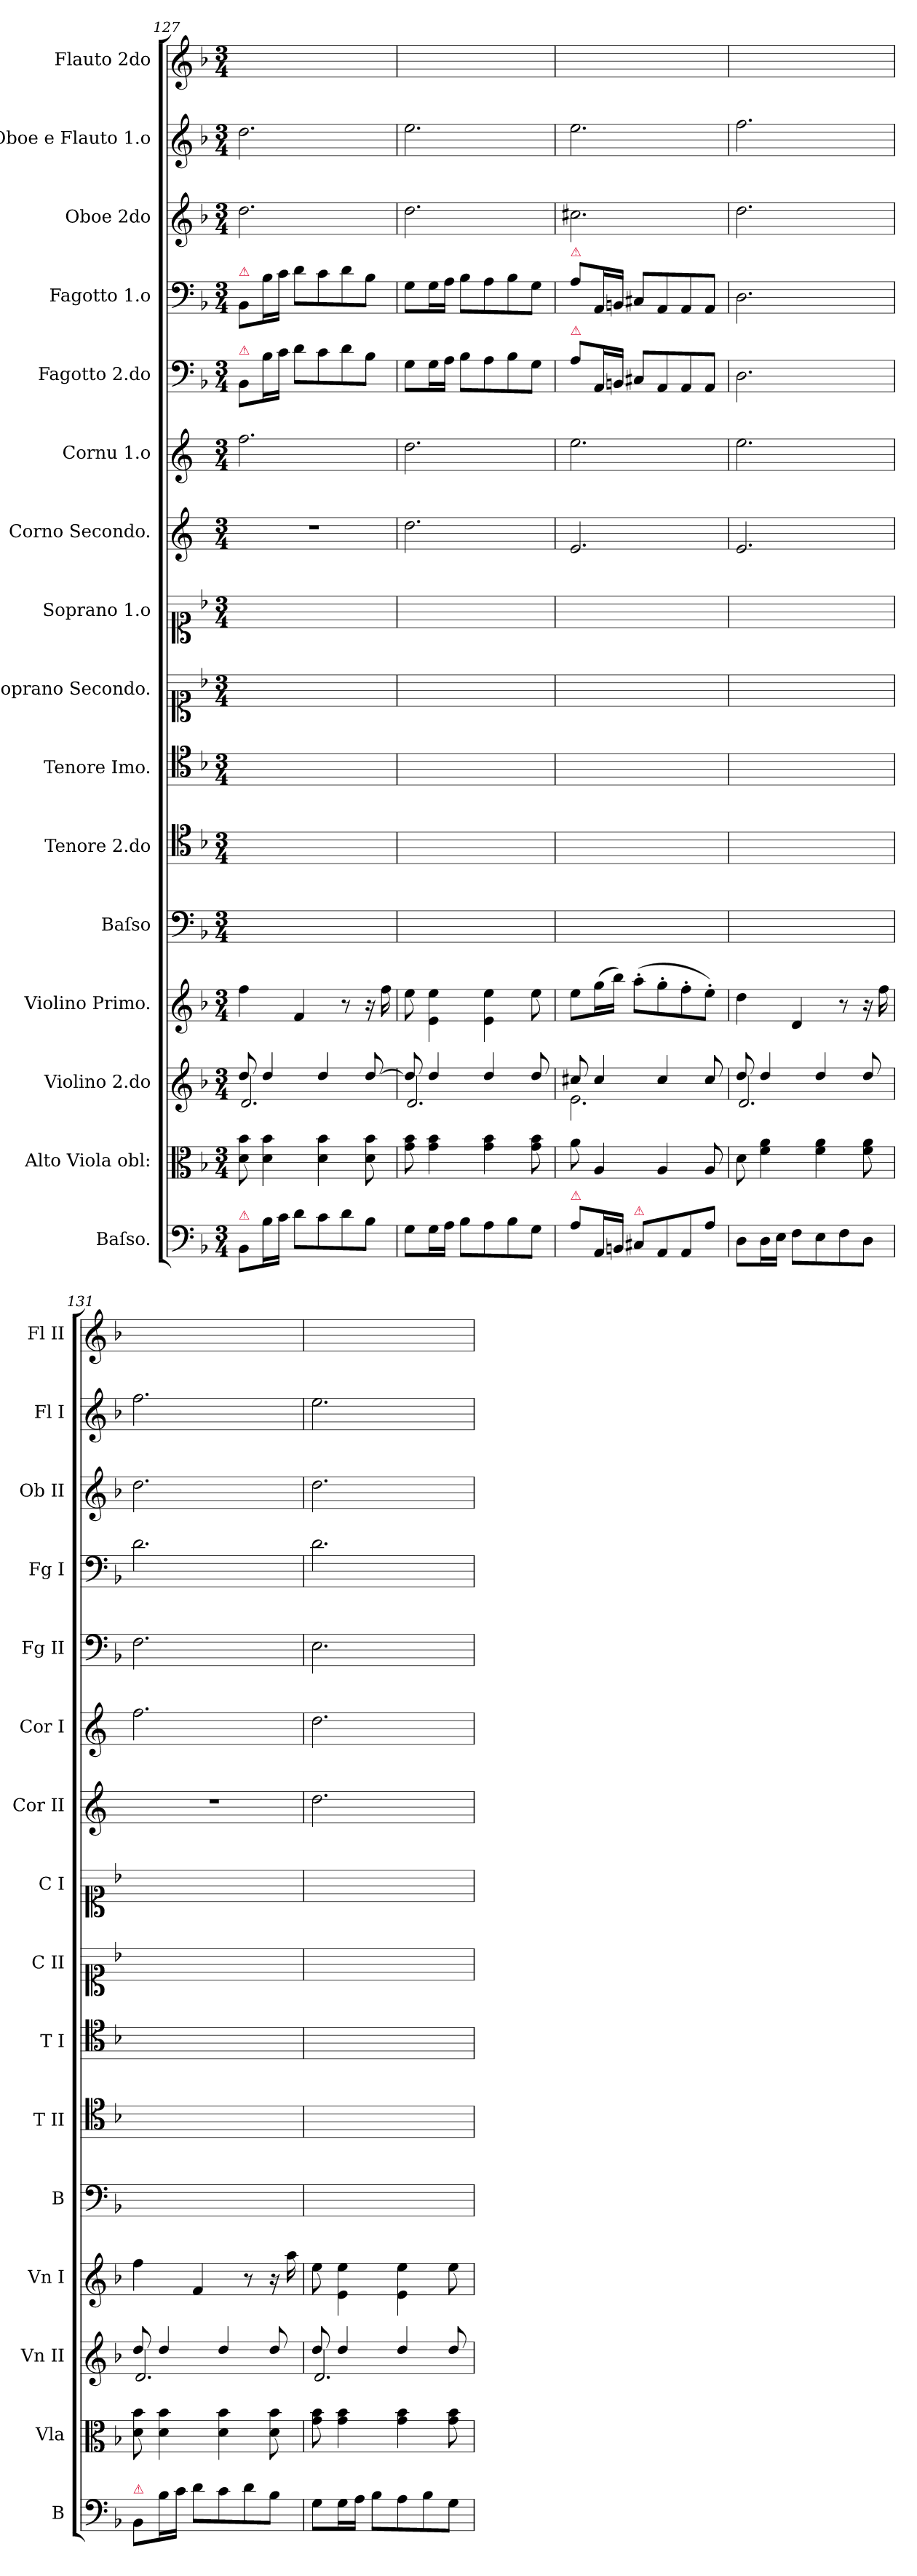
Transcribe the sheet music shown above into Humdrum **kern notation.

**kern	**kern	**kern	**kern	**kern	**kern	**kern	**kern	**kern	**kern	**kern	**kern	**kern	**kern	**kern	**kern
*part16	*part15	*part14	*part13	*part12	*part11	*part10	*part9	*part8	*part7	*part6	*part5	*part4	*part3	*part2	*part1
*staff16	*staff15	*staff14	*staff13	*staff12	*staff11	*staff10	*staff9	*staff8	*staff7	*staff6	*staff5	*staff4	*staff3	*staff2	*staff1
*I"Baſso.	*I"Alto Viola obl:	*I"Violino 2.do	*I"Violino Primo.	*I"Baſso	*I"Tenore 2.do	*I"Tenore Imo.	*I"Soprano Secondo.	*I"Soprano 1.o	*I"Corno Secondo.	*I"Cornu 1.o	*I"Fagotto 2.do	*I"Fagotto 1.o	*I"Oboe 2do	*I"Oboe e Flauto 1.o	*I"Flauto 2do
*I'B	*I'Vla	*I'Vn II	*I'Vn I	*I'B	*I'T II	*I'T I	*I'C II	*I'C I	*I'Cor II	*I'Cor I	*I'Fg II	*I'Fg I	*I'Ob II	*I'Fl I	*I'Fl II
*clefF4	*clefC3	*clefG2	*clefG2	*clefF4	*clefC4	*clefC4	*clefC1	*clefC1	*clefG2	*clefG2	*clefF4	*clefF4	*clefG2	*clefG2	*clefG2
*	*	*	*	*	*	*	*	*	*ITrd4c7	*ITrd4c7	*	*	*	*	*
*k[b-]	*k[b-]	*k[b-]	*k[b-]	*k[b-]	*k[b-]	*k[b-]	*k[b-]	*k[b-]	*k[b-]	*k[b-]	*k[b-]	*k[b-]	*k[b-]	*k[b-]	*k[b-]
*d:	*d:	*d:	*d:	*d:	*d:	*d:	*d:	*d:	*	*	*d:	*d:	*d:	*d:	*d:
*M3/4	*M3/4	*M3/4	*M3/4	*M3/4	*M3/4	*M3/4	*M3/4	*M3/4	*M3/4	*M3/4	*M3/4	*M3/4	*M3/4	*M3/4	*M3/4
=127	=127	=127	=127	=127	=127	=127	=127	=127	=127	=127	=127	=127	=127	=127	=127
*	*	*^	*	*	*	*	*	*	*	*	*	*	*	*	*
!	!	!	!	!	!	!	!	!	!	!	!	!	!LO:TX:a:color=crimson:t=⚠	!	!	!
!	!	!	!	!	!	!	!	!	!	!	!	!LO:TX:a:color=crimson:t=⚠	!	!	!	!
!LO:TX:a:color=crimson:t=⚠	!	!	!	!	!	!	!	!	!	!	!	!	!	!	!	!
8BB-/L	8d\ 8b-\	8dd/	2.d/	4ff\	2.ryy	2.ryy	2.ryy	2.ryy	2.ryy	2.r	2.b-\	8BB-/L	8BB-/L	2.dd\	2.dd\	2.ryy
16B-\L	4d\ 4b-\	4dd/	.	.	.	.	.	.	.	.	.	16B-\L	16B-\L	.	.	.
16c\JJ	.	.	.	.	.	.	.	.	.	.	.	16c\JJ	16c\JJ	.	.	.
8d\L	.	.	.	4f/	.	.	.	.	.	.	.	8d\L	8d\L	.	.	.
8c\	4d\ 4b-\	4dd/	.	.	.	.	.	.	.	.	.	8c\	8c\	.	.	.
8d\	.	.	.	8r	.	.	.	.	.	.	.	8d\	8d\	.	.	.
8B-\J	8d\ 8b-\	[8dd/	.	16r	.	.	.	.	.	.	.	8B-\J	8B-\J	.	.	.
.	.	.	.	16ff\	.	.	.	.	.	.	.	.	.	.	.	.
=128	=128	=128	=128	=128	=128	=128	=128	=128	=128	=128	=128	=128	=128	=128	=128	=128
8G\L	8g\ 8b-\	8dd/]	2.d/	8ee\	2.ryy	2.ryy	2.ryy	2.ryy	2.ryy	2.g\	2.g\	8G\L	8G\L	2.dd\	2.ee\	2.ryy
16G\L	4g\ 4b-\	4dd/	.	4e\ 4ee\	.	.	.	.	.	.	.	16G\L	16G\L	.	.	.
16A\JJ	.	.	.	.	.	.	.	.	.	.	.	16A\JJ	16A\JJ	.	.	.
8B-\L	.	.	.	.	.	.	.	.	.	.	.	8B-\L	8B-\L	.	.	.
8A\	4g\ 4b-\	4dd/	.	4e\ 4ee\	.	.	.	.	.	.	.	8A\	8A\	.	.	.
8B-\	.	.	.	.	.	.	.	.	.	.	.	8B-\	8B-\	.	.	.
8G\J	8g\ 8b-\	8dd/	.	8ee\	.	.	.	.	.	.	.	8G\J	8G\J	.	.	.
=129	=129	=129	=129	=129	=129	=129	=129	=129	=129	=129	=129	=129	=129	=129	=129	=129
!	!	!	!	!	!	!	!	!	!	!	!	!	!LO:TX:a:color=crimson:t=⚠	!	!	!
!	!	!	!	!	!	!	!	!	!	!	!	!LO:TX:a:color=crimson:t=⚠	!	!	!	!
!LO:TX:a:color=crimson:t=⚠	!	!	!	!	!	!	!	!	!	!	!	!	!	!	!	!
8A\L	8a\	8cc#X/	2.e\	8ee\L	2.ryy	2.ryy	2.ryy	2.ryy	2.ryy	2.A/	2.a\	8A\L	8A\L	2.cc#X\	2.ee\	2.ryy
16AA/L	4A/	4cc#/	.	(16gg\L	.	.	.	.	.	.	.	16AA/L	16AA/L	.	.	.
16BBn/JJ	.	.	.	16bb-\JJ)	.	.	.	.	.	.	.	16BBn/JJ	16BBn/JJ	.	.	.
!LO:TX:a:color=crimson:t=⚠	!	!	!	!	!	!	!	!	!	!	!	!	!	!	!	!
8C#X/L	.	.	.	(8aa'\L	.	.	.	.	.	.	.	8C#X/L	8C#X/L	.	.	.
8AA/	4A/	4cc#/	.	8gg'\	.	.	.	.	.	.	.	8AA/	8AA/	.	.	.
8AA/	.	.	.	8ff'\	.	.	.	.	.	.	.	8AA/	8AA/	.	.	.
8A/J	8A/	8cc#/	.	8ee'\J)	.	.	.	.	.	.	.	8AA/J	8AA/J	.	.	.
=130	=130	=130	=130	=130	=130	=130	=130	=130	=130	=130	=130	=130	=130	=130	=130	=130
8D\L	8d\	8dd/	2.d/	4dd\	2.ryy	2.ryy	2.ryy	2.ryy	2.ryy	2.A/	2.a\	2.D\	2.D\	2.dd\	2.ff\	2.ryy
16D\L	4f\ 4a\	4dd/	.	.	.	.	.	.	.	.	.	.	.	.	.	.
16E\JJ	.	.	.	.	.	.	.	.	.	.	.	.	.	.	.	.
8F\L	.	.	.	4d/	.	.	.	.	.	.	.	.	.	.	.	.
8E\	4f\ 4a\	4dd/	.	.	.	.	.	.	.	.	.	.	.	.	.	.
8F\	.	.	.	8r	.	.	.	.	.	.	.	.	.	.	.	.
8D\J	8f\ 8a\	8dd/	.	16r	.	.	.	.	.	.	.	.	.	.	.	.
.	.	.	.	16ff\	.	.	.	.	.	.	.	.	.	.	.	.
=131	=131	=131	=131	=131	=131	=131	=131	=131	=131	=131	=131	=131	=131	=131	=131	=131
!LO:TX:a:color=crimson:t=⚠	!	!	!	!	!	!	!	!	!	!	!	!	!	!	!	!
8BB-/L	8d\ 8b-\	8dd/	2.d/	4ff\	2.ryy	2.ryy	2.ryy	2.ryy	2.ryy	2.r	2.b-\	2.F\	2.d\	2.dd\	2.ff\	2.ryy
16B-\L	4d\ 4b-\	4dd/	.	.	.	.	.	.	.	.	.	.	.	.	.	.
16c\JJ	.	.	.	.	.	.	.	.	.	.	.	.	.	.	.	.
8d\L	.	.	.	4f/	.	.	.	.	.	.	.	.	.	.	.	.
8c\	4d\ 4b-\	4dd/	.	.	.	.	.	.	.	.	.	.	.	.	.	.
8d\	.	.	.	8r	.	.	.	.	.	.	.	.	.	.	.	.
8B-\J	8d\ 8b-\	8dd/	.	16r	.	.	.	.	.	.	.	.	.	.	.	.
.	.	.	.	16aa\	.	.	.	.	.	.	.	.	.	.	.	.
=132	=132	=132	=132	=132	=132	=132	=132	=132	=132	=132	=132	=132	=132	=132	=132	=132
8G\L	8g\ 8b-\	8dd/	2.d/	8ee\	2.ryy	2.ryy	2.ryy	2.ryy	2.ryy	2.g\	2.g\	2.E\	2.d\	2.dd\	2.ee\	2.ryy
16G\L	4g\ 4b-\	4dd/	.	4e\ 4ee\	.	.	.	.	.	.	.	.	.	.	.	.
16A\JJ	.	.	.	.	.	.	.	.	.	.	.	.	.	.	.	.
8B-\L	.	.	.	.	.	.	.	.	.	.	.	.	.	.	.	.
8A\	4g\ 4b-\	4dd/	.	4e\ 4ee\	.	.	.	.	.	.	.	.	.	.	.	.
8B-\	.	.	.	.	.	.	.	.	.	.	.	.	.	.	.	.
8G\J	8g\ 8b-\	8dd/	.	8ee\	.	.	.	.	.	.	.	.	.	.	.	.
*	*	*v	*v	*	*	*	*	*	*	*	*	*	*	*	*	*
=	=	=	=	=	=	=	=	=	=	=	=	=	=	=	=
*-	*-	*-	*-	*-	*-	*-	*-	*-	*-	*-	*-	*-	*-	*-	*-
